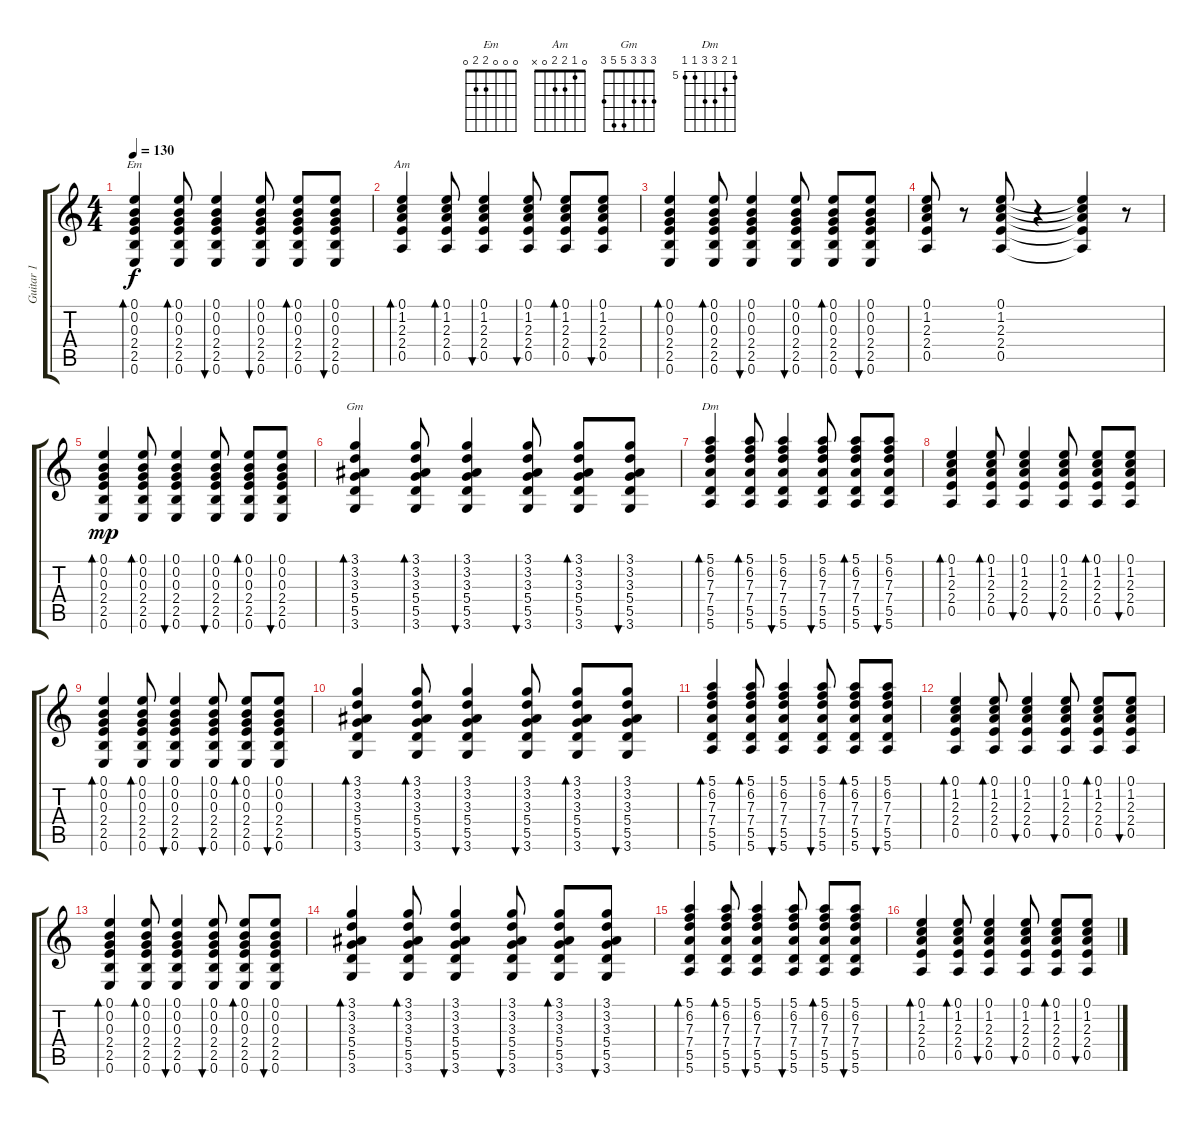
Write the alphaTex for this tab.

\track ("Guitar 1" "Guitar 1") {instrument acousticguitarsteel}
\staff {score tabs}
\tuning (E4 B3 G3 D3 A2 E2) {hide}
\chord ("Em" 0 0 0 2 2 0)
\chord ("Am" 0 1 2 2 0 x)
\chord ("Gm" 3 3 3 5 5 3)
\chord ("Dm" 5 6 7 7 5 5) {firstfret 5}
\ts (4 4)
\tempo 130
\clef g2
\ks c
(0.1 0.2 0.3 2.4 2.5 0.6).4{bd 30 ch "Em" dy f} (0.1 0.2 0.3 2.4 2.5 0.6).8{bd 30} (0.1 0.2 0.3 2.4 2.5 0.6).4{bu 30} (0.1 0.2 0.3 2.4 2.5 0.6).8{bu 30} (0.1 0.2 0.3 2.4 2.5 0.6).8{bd 30} (0.1 0.2 0.3 2.4 2.5 0.6).8{bu 30} |
(0.1 1.2 2.3 2.4 0.5).4{bd 30 ch "Am"} (0.1 1.2 2.3 2.4 0.5).8{bd 30} (0.1 1.2 2.3 2.4 0.5).4{bu 30} (0.1 1.2 2.3 2.4 0.5).8{bu 30} (0.1 1.2 2.3 2.4 0.5).8{bd 30} (0.1 1.2 2.3 2.4 0.5).8{bu 30} |
(0.1 0.2 0.3 2.4 2.5 0.6).4{bd 30} (0.1 0.2 0.3 2.4 2.5 0.6).8{bd 30} (0.1 0.2 0.3 2.4 2.5 0.6).4{bu 30} (0.1 0.2 0.3 2.4 2.5 0.6).8{bu 30} (0.1 0.2 0.3 2.4 2.5 0.6).8{bd 30} (0.1 0.2 0.3 2.4 2.5 0.6).8{bu 30} |
(0.1 1.2 2.3 2.4 0.5).8 r.8 (0.1 1.2 2.3 2.4 0.5).8 r.4 (0.1{t} 1.2{t} 2.3{t} 2.4{t} 0.5{t}).4 r.8 |
(0.1 0.2 0.3 2.4 2.5 0.6).4{bd 30 dy mp} (0.1 0.2 0.3 2.4 2.5 0.6).8{bd 30} (0.1 0.2 0.3 2.4 2.5 0.6).4{bu 30} (0.1 0.2 0.3 2.4 2.5 0.6).8{bu 30} (0.1 0.2 0.3 2.4 2.5 0.6).8{bd 30} (0.1 0.2 0.3 2.4 2.5 0.6).8{bu 30} |
(3.1 3.2 3.3 5.4 5.5 3.6).4{bd 30 ch "Gm"} (3.1 3.2 3.3 5.4 5.5 3.6).8{bd 30} (3.1 3.2 3.3 5.4 5.5 3.6).4{bu 30} (3.1 3.2 3.3 5.4 5.5 3.6).8{bu 30} (3.1 3.2 3.3 5.4 5.5 3.6).8{bd 30} (3.1 3.2 3.3 5.4 5.5 3.6).8{bu 30} |
(5.1 6.2 7.3 7.4 5.5 5.6).4{bd 30 ch "Dm"} (5.1 6.2 7.3 7.4 5.5 5.6).8{bd 30} (5.1 6.2 7.3 7.4 5.5 5.6).4{bu 30} (5.1 6.2 7.3 7.4 5.5 5.6).8{bu 30} (5.1 6.2 7.3 7.4 5.5 5.6).8{bd 30} (5.1 6.2 7.3 7.4 5.5 5.6).8{bu 30} |
(0.1 1.2 2.3 2.4 0.5).4{bd 30} (0.1 1.2 2.3 2.4 0.5).8{bd 30} (0.1 1.2 2.3 2.4 0.5).4{bu 30} (0.1 1.2 2.3 2.4 0.5).8{bu 30} (0.1 1.2 2.3 2.4 0.5).8{bd 30} (0.1 1.2 2.3 2.4 0.5).8{bu 30} |
(0.1 0.2 0.3 2.4 2.5 0.6).4{bd 30} (0.1 0.2 0.3 2.4 2.5 0.6).8{bd 30} (0.1 0.2 0.3 2.4 2.5 0.6).4{bu 30} (0.1 0.2 0.3 2.4 2.5 0.6).8{bu 30} (0.1 0.2 0.3 2.4 2.5 0.6).8{bd 30} (0.1 0.2 0.3 2.4 2.5 0.6).8{bu 30} |
(3.1 3.2 3.3 5.4 5.5 3.6).4{bd 30} (3.1 3.2 3.3 5.4 5.5 3.6).8{bd 30} (3.1 3.2 3.3 5.4 5.5 3.6).4{bu 30} (3.1 3.2 3.3 5.4 5.5 3.6).8{bu 30} (3.1 3.2 3.3 5.4 5.5 3.6).8{bd 30} (3.1 3.2 3.3 5.4 5.5 3.6).8{bu 30} |
(5.1 6.2 7.3 7.4 5.5 5.6).4{bd 30} (5.1 6.2 7.3 7.4 5.5 5.6).8{bd 30} (5.1 6.2 7.3 7.4 5.5 5.6).4{bu 30} (5.1 6.2 7.3 7.4 5.5 5.6).8{bu 30} (5.1 6.2 7.3 7.4 5.5 5.6).8{bd 30} (5.1 6.2 7.3 7.4 5.5 5.6).8{bu 30} |
(0.1 1.2 2.3 2.4 0.5).4{bd 30} (0.1 1.2 2.3 2.4 0.5).8{bd 30} (0.1 1.2 2.3 2.4 0.5).4{bu 30} (0.1 1.2 2.3 2.4 0.5).8{bu 30} (0.1 1.2 2.3 2.4 0.5).8{bd 30} (0.1 1.2 2.3 2.4 0.5).8{bu 30} |
(0.1 0.2 0.3 2.4 2.5 0.6).4{bd 30} (0.1 0.2 0.3 2.4 2.5 0.6).8{bd 30} (0.1 0.2 0.3 2.4 2.5 0.6).4{bu 30} (0.1 0.2 0.3 2.4 2.5 0.6).8{bu 30} (0.1 0.2 0.3 2.4 2.5 0.6).8{bd 30} (0.1 0.2 0.3 2.4 2.5 0.6).8{bu 30} |
(3.1 3.2 3.3 5.4 5.5 3.6).4{bd 30} (3.1 3.2 3.3 5.4 5.5 3.6).8{bd 30} (3.1 3.2 3.3 5.4 5.5 3.6).4{bu 30} (3.1 3.2 3.3 5.4 5.5 3.6).8{bu 30} (3.1 3.2 3.3 5.4 5.5 3.6).8{bd 30} (3.1 3.2 3.3 5.4 5.5 3.6).8{bu 30} |
(5.1 6.2 7.3 7.4 5.5 5.6).4{bd 30} (5.1 6.2 7.3 7.4 5.5 5.6).8{bd 30} (5.1 6.2 7.3 7.4 5.5 5.6).4{bu 30} (5.1 6.2 7.3 7.4 5.5 5.6).8{bu 30} (5.1 6.2 7.3 7.4 5.5 5.6).8{bd 30} (5.1 6.2 7.3 7.4 5.5 5.6).8{bu 30} |
(0.1 1.2 2.3 2.4 0.5).4{bd 30} (0.1 1.2 2.3 2.4 0.5).8{bd 30} (0.1 1.2 2.3 2.4 0.5).4{bu 30} (0.1 1.2 2.3 2.4 0.5).8{bu 30} (0.1 1.2 2.3 2.4 0.5).8{bd 30} (0.1 1.2 2.3 2.4 0.5).8{bu 30}
